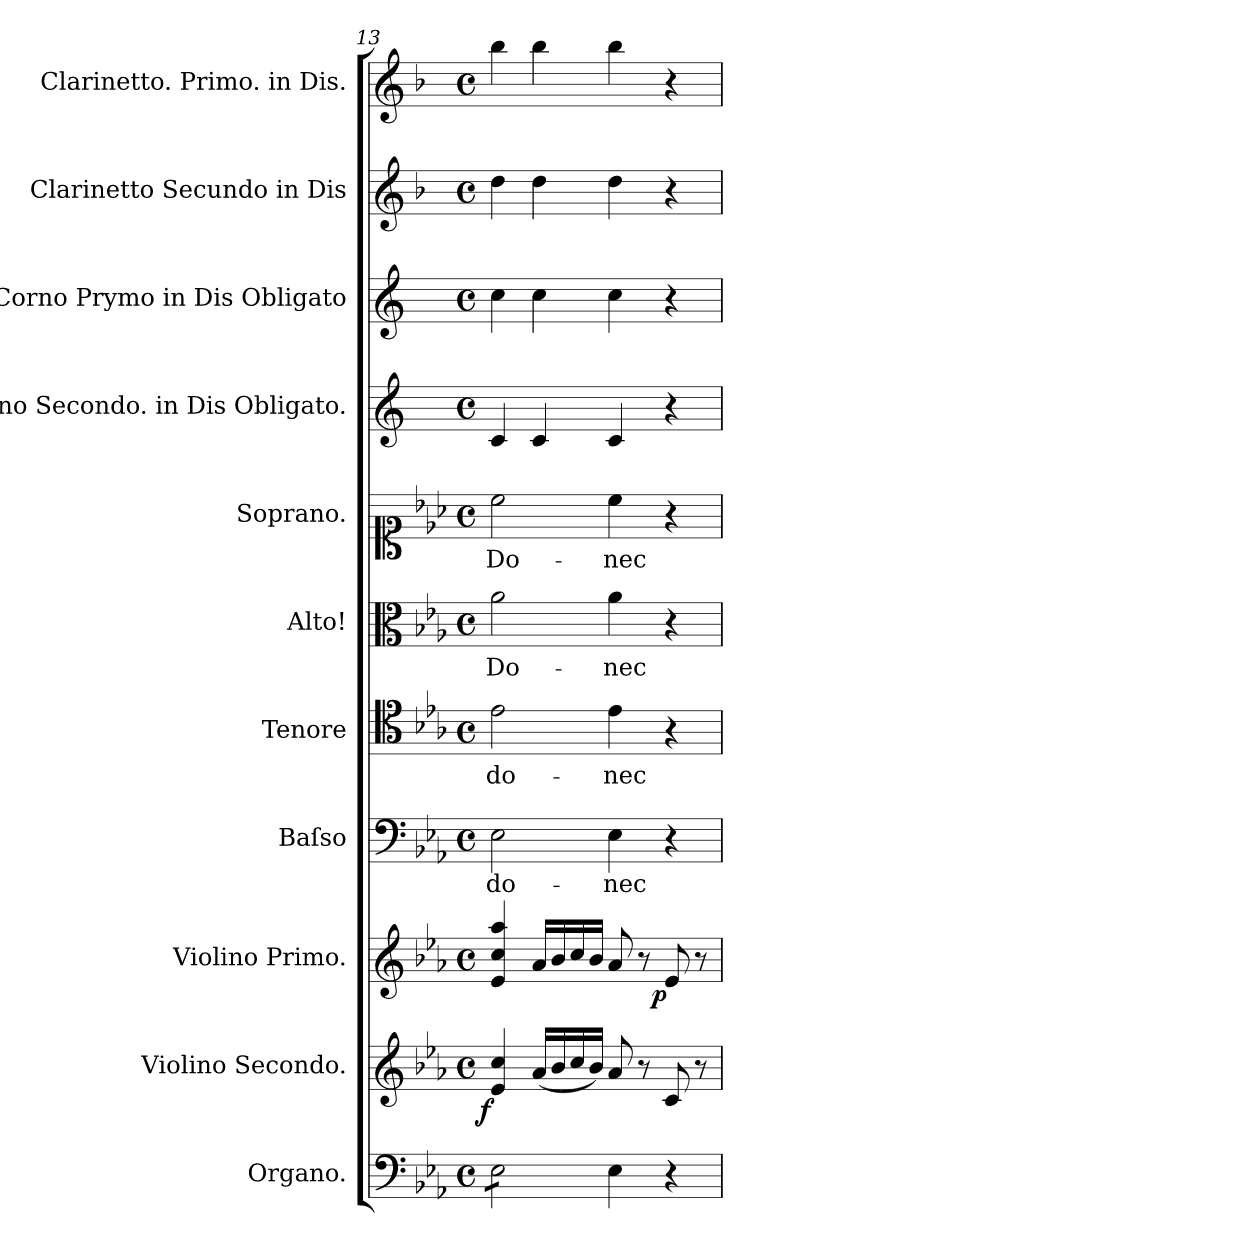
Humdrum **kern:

**kern	**kern	**dynam	**kern	**dynam	**kern	**text	**kern	**text	**kern	**text	**kern	**text	**kern	**kern	**kern	**kern
*part11	*part10	*part10	*part9	*part9	*part8	*part8	*part7	*part7	*part6	*part6	*part5	*part5	*part4	*part3	*part2	*part1
*staff11	*staff10	*staff10	*staff9	*staff9	*staff8	*staff8	*staff7	*staff7	*staff6	*staff6	*staff5	*staff5	*staff4	*staff3	*staff2	*staff1
*I"Organo.	*I"Violino Secondo.	*	*I"Violino Primo.	*	*I"Baſso	*	*I"Tenore	*	*I"Alto!	*	*I"Soprano.	*	*I"Corno Secondo. in Dis Obligato.	*I"Corno Prymo in Dis Obligato	*I"Clarinetto Secundo in Dis	*I"Clarinetto. Primo. in Dis.
*I'org	*I'vl2	*	*I'vl1	*	*I'B	*	*I'T	*	*I'A	*	*I'S	*	*I'cor2	*I'cor1	*I'Cl.	*I'Cl.
*clefF4	*clefG2	*	*clefG2	*	*clefF4	*	*clefC4	*	*clefC3	*	*clefC1	*	*clefG2	*clefG2	*clefG2	*clefG2
*	*	*	*	*	*	*	*	*	*	*	*	*	*ITrd5c9	*ITrd5c9	*ITrd1c2	*ITrd1c2
*k[b-e-a-]	*k[b-e-a-]	*	*k[b-e-a-]	*	*k[b-e-a-]	*	*k[b-e-a-]	*	*k[b-e-a-]	*	*k[b-e-a-]	*	*k[b-e-a-]	*k[b-e-a-]	*k[b-e-a-]	*k[b-e-a-]
*M4/4	*M4/4	*	*M4/4	*	*M4/4	*	*M4/4	*	*M4/4	*	*M4/4	*	*M4/4	*M4/4	*M4/4	*M4/4
*met(c)	*met(c)	*	*met(c)	*	*met(c)	*	*met(c)	*	*met(c)	*	*met(c)	*	*met(c)	*met(c)	*met(c)	*met(c)
=13	=13	=13	=13	=13	=13	=13	=13	=13	=13	=13	=13	=13	=13	=13	=13	=13
!	!	!LO:DY:rj	!	!LO:DY:b	!	!	!	!	!	!	!	!LO:LY:i	!	!	!	!
*tremolo	*	*	*	*	*	*	*	*	*	*	*	*	*	*	*	*
8E-\L	4e-/ 4cc/	f.	4e-/ 4cc/ 4aa-/	for	2E-\	do-	2e-\	do-	2a-\	Do-	2cc\	Do-	4E-/	4e-\	4cc\	4aa-\
8E-\	.	.	.	.	.	.	.	.	.	.	.	.	.	.	.	.
8E-\	(16a-/LL	.	16a-/LL	.	.	.	.	.	.	.	.	.	4E-/	4e-\	4cc\	4aa-\
.	16b-/	.	16b-/	.	.	.	.	.	.	.	.	.	.	.	.	.
8E-\J	16cc/	.	16cc/	.	.	.	.	.	.	.	.	.	.	.	.	.
*Xtremolo	*	*	*	*	*	*	*	*	*	*	*	*	*	*	*	*
.	16b-/JJ)	.	16b-/JJ	.	.	.	.	.	.	.	.	.	.	.	.	.
!	!	!	!	!	!	!	!	!	!	!	!	!LO:LY:i	!	!	!	!
4E-\	8a-/	.	8a-/	.	4E-\	-nec	4e-\	-nec	4a-\	-nec	4cc\	-nec	4E-/	4e-\	4cc\	4aa-\
.	8r	.	8r	.	.	.	.	.	.	.	.	.	.	.	.	.
!	!	!	!	!LO:DY:b:rj	!	!	!	!	!	!	!	!	!	!	!	!
4r	8c/	.	8e-/	p	4r	.	4r	.	4r	.	4r	.	4r	4r	4r	4r
.	8r	.	8r	.	.	.	.	.	.	.	.	.	.	.	.	.
=	=	=	=	=	=	=	=	=	=	=	=	=	=	=	=	=
*-	*-	*-	*-	*-	*-	*-	*-	*-	*-	*-	*-	*-	*-	*-	*-	*-
